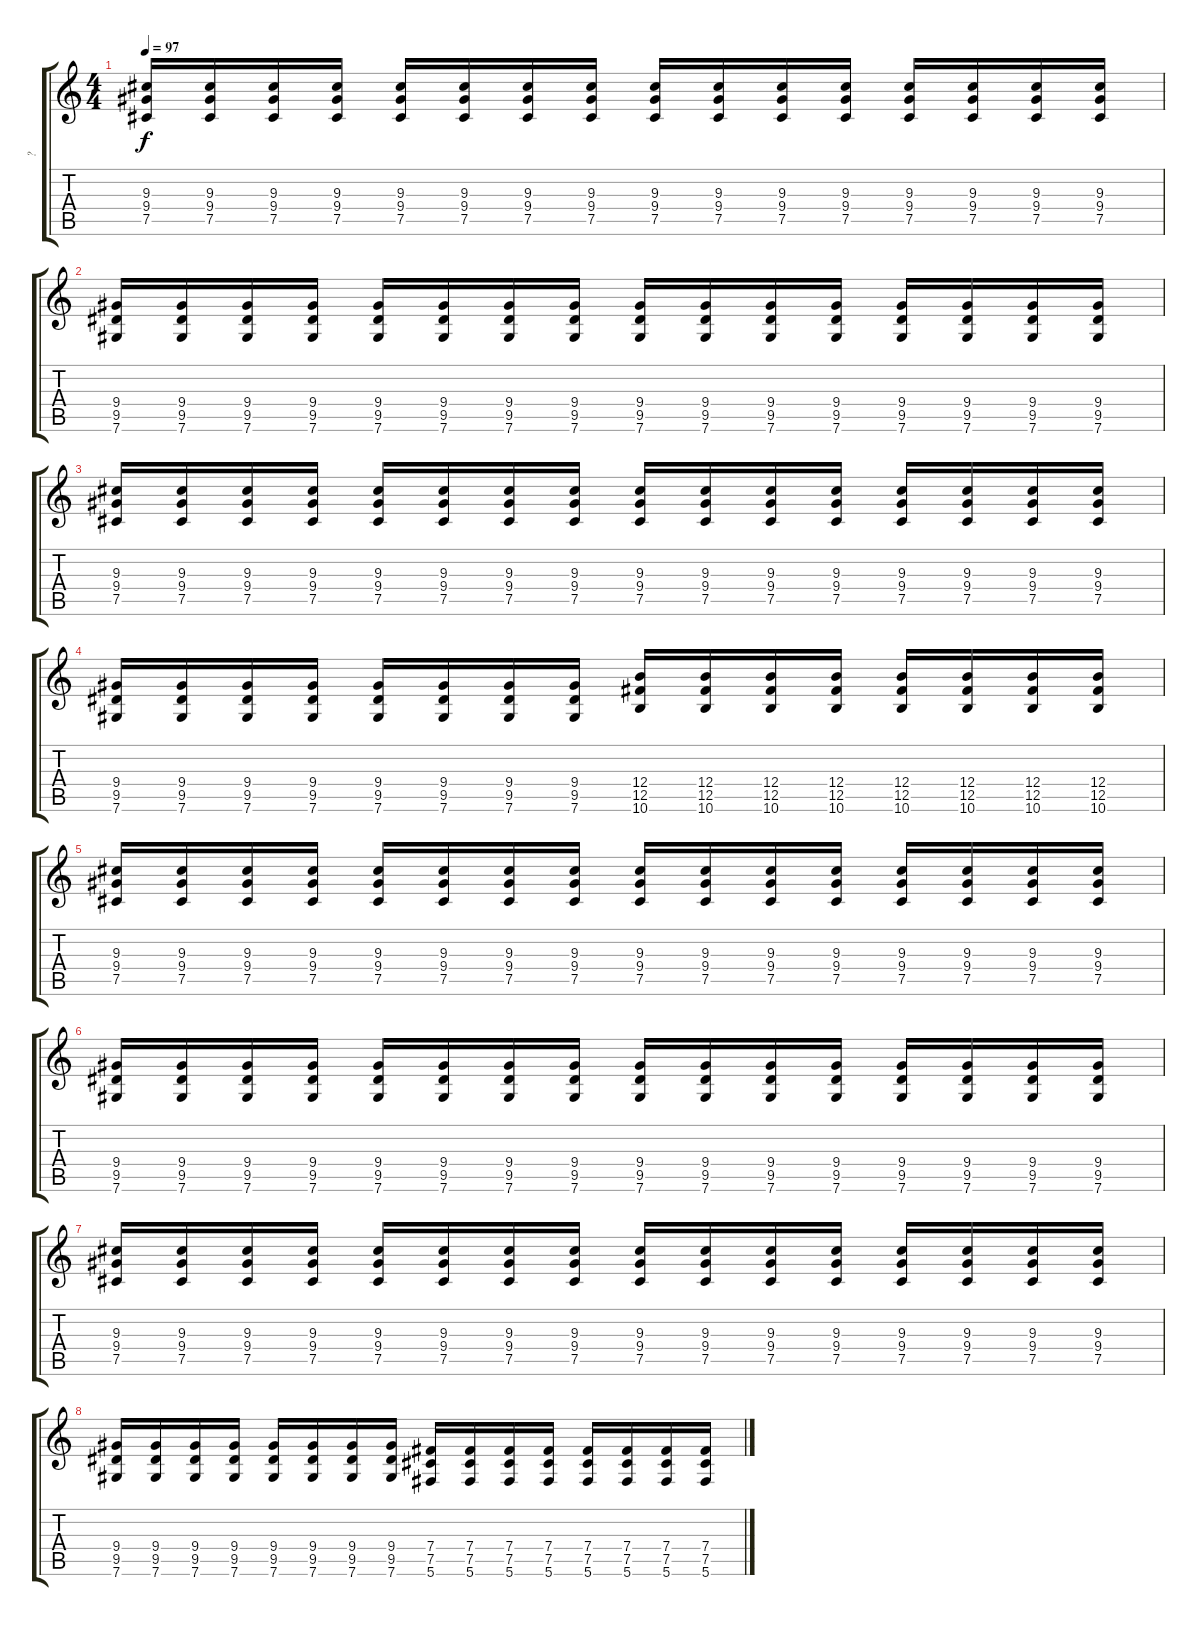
\track ("?" "?") {instrument distortionguitar}
\staff {score tabs}
\tuning (Db4 Ab3 E3 B2 Gb2 Db2) {hide}
\ts (4 4)
\tempo 97
\clef g2
\ks c
(9.3 9.4 7.5).16{dy f} (9.3 9.4 7.5).16 (9.3 9.4 7.5).16 (9.3 9.4 7.5).16 (9.3 9.4 7.5).16 (9.3 9.4 7.5).16 (9.3 9.4 7.5).16 (9.3 9.4 7.5).16 (9.3 9.4 7.5).16 (9.3 9.4 7.5).16 (9.3 9.4 7.5).16 (9.3 9.4 7.5).16 (9.3 9.4 7.5).16 (9.3 9.4 7.5).16 (9.3 9.4 7.5).16 (9.3 9.4 7.5).16 |
(9.4 9.5 7.6).16 (9.4 9.5 7.6).16 (9.4 9.5 7.6).16 (9.4 9.5 7.6).16 (9.4 9.5 7.6).16 (9.4 9.5 7.6).16 (9.4 9.5 7.6).16 (9.4 9.5 7.6).16 (9.4 9.5 7.6).16 (9.4 9.5 7.6).16 (9.4 9.5 7.6).16 (9.4 9.5 7.6).16 (9.4 9.5 7.6).16 (9.4 9.5 7.6).16 (9.4 9.5 7.6).16 (9.4 9.5 7.6).16 |
(9.3 9.4 7.5).16 (9.3 9.4 7.5).16 (9.3 9.4 7.5).16 (9.3 9.4 7.5).16 (9.3 9.4 7.5).16 (9.3 9.4 7.5).16 (9.3 9.4 7.5).16 (9.3 9.4 7.5).16 (9.3 9.4 7.5).16 (9.3 9.4 7.5).16 (9.3 9.4 7.5).16 (9.3 9.4 7.5).16 (9.3 9.4 7.5).16 (9.3 9.4 7.5).16 (9.3 9.4 7.5).16 (9.3 9.4 7.5).16 |
(9.4 9.5 7.6).16 (9.4 9.5 7.6).16 (9.4 9.5 7.6).16 (9.4 9.5 7.6).16 (9.4 9.5 7.6).16 (9.4 9.5 7.6).16 (9.4 9.5 7.6).16 (9.4 9.5 7.6).16 (12.4 12.5 10.6).16 (12.4 12.5 10.6).16 (12.4 12.5 10.6).16 (12.4 12.5 10.6).16 (12.4 12.5 10.6).16 (12.4 12.5 10.6).16 (12.4 12.5 10.6).16 (12.4 12.5 10.6).16 |
(9.3 9.4 7.5).16 (9.3 9.4 7.5).16 (9.3 9.4 7.5).16 (9.3 9.4 7.5).16 (9.3 9.4 7.5).16 (9.3 9.4 7.5).16 (9.3 9.4 7.5).16 (9.3 9.4 7.5).16 (9.3 9.4 7.5).16 (9.3 9.4 7.5).16 (9.3 9.4 7.5).16 (9.3 9.4 7.5).16 (9.3 9.4 7.5).16 (9.3 9.4 7.5).16 (9.3 9.4 7.5).16 (9.3 9.4 7.5).16 |
(9.4 9.5 7.6).16 (9.4 9.5 7.6).16 (9.4 9.5 7.6).16 (9.4 9.5 7.6).16 (9.4 9.5 7.6).16 (9.4 9.5 7.6).16 (9.4 9.5 7.6).16 (9.4 9.5 7.6).16 (9.4 9.5 7.6).16 (9.4 9.5 7.6).16 (9.4 9.5 7.6).16 (9.4 9.5 7.6).16 (9.4 9.5 7.6).16 (9.4 9.5 7.6).16 (9.4 9.5 7.6).16 (9.4 9.5 7.6).16 |
(9.3 9.4 7.5).16 (9.3 9.4 7.5).16 (9.3 9.4 7.5).16 (9.3 9.4 7.5).16 (9.3 9.4 7.5).16 (9.3 9.4 7.5).16 (9.3 9.4 7.5).16 (9.3 9.4 7.5).16 (9.3 9.4 7.5).16 (9.3 9.4 7.5).16 (9.3 9.4 7.5).16 (9.3 9.4 7.5).16 (9.3 9.4 7.5).16 (9.3 9.4 7.5).16 (9.3 9.4 7.5).16 (9.3 9.4 7.5).16 |
(9.4 9.5 7.6).16 (9.4 9.5 7.6).16 (9.4 9.5 7.6).16 (9.4 9.5 7.6).16 (9.4 9.5 7.6).16 (9.4 9.5 7.6).16 (9.4 9.5 7.6).16 (9.4 9.5 7.6).16 (7.4 7.5 5.6).16 (7.4 7.5 5.6).16 (7.4 7.5 5.6).16 (7.4 7.5 5.6).16 (7.4 7.5 5.6).16 (7.4 7.5 5.6).16 (7.4 7.5 5.6).16 (7.4 7.5 5.6).16
